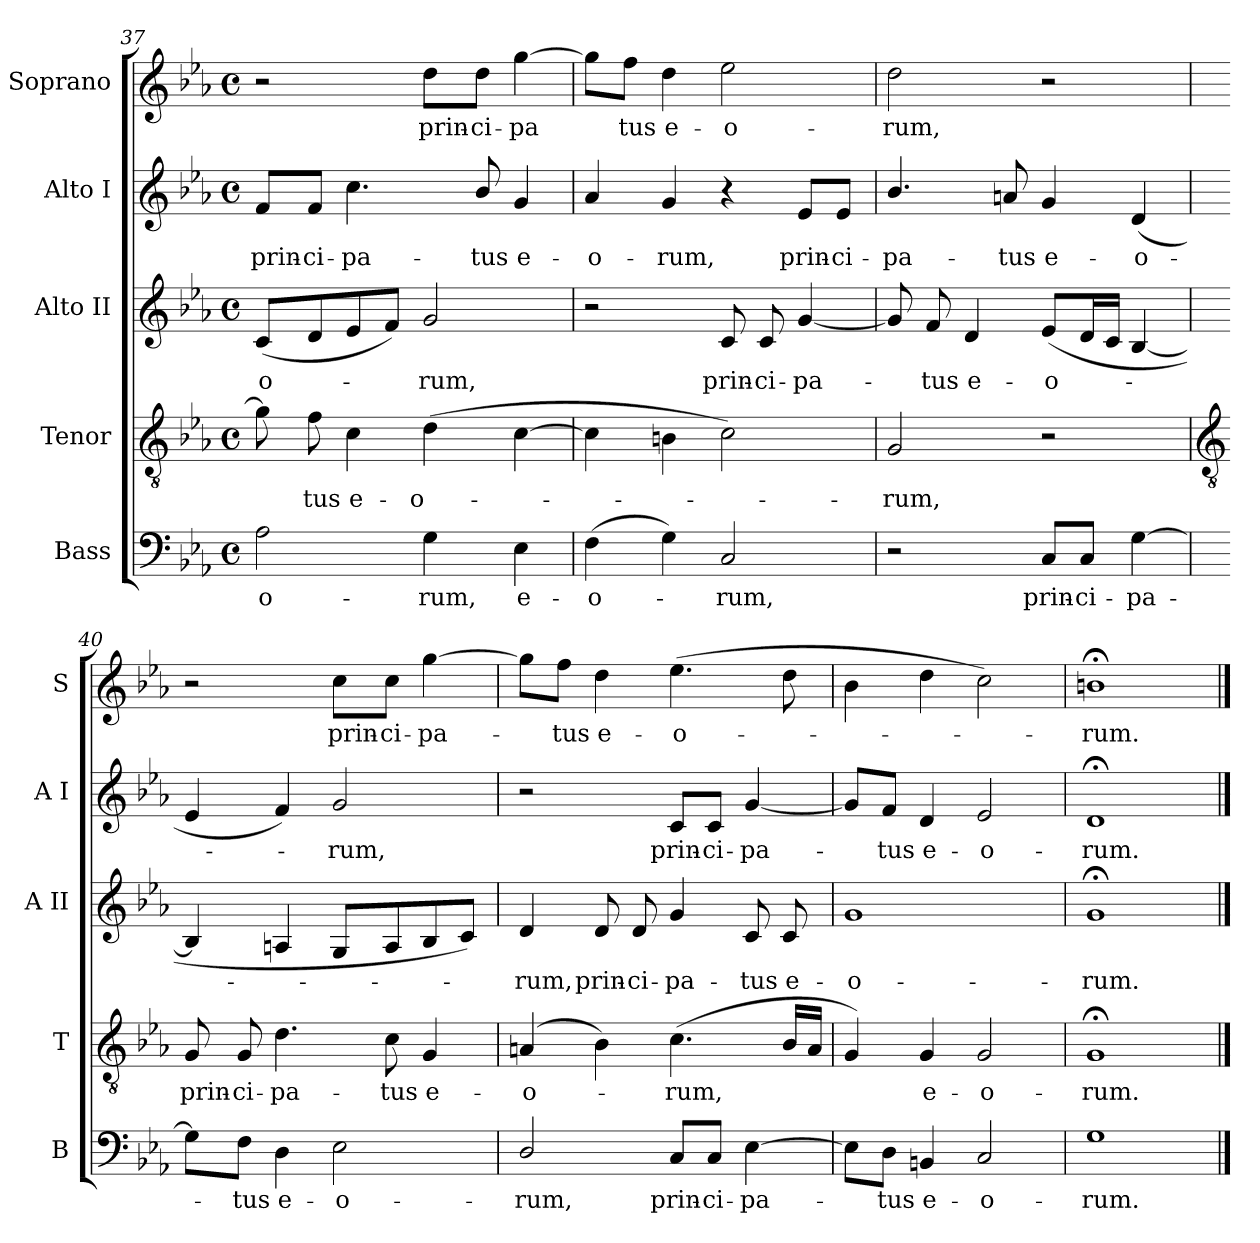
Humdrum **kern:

**kern	**text	**kern	**text	**kern	**text	**kern	**text	**kern	**text
*part5	*part5	*part4	*part4	*part3	*part3	*part2	*part2	*part1	*part1
*staff5	*staff5	*staff4	*staff4	*staff3	*staff3	*staff2	*staff2	*staff1	*staff1
*I"Bass	*	*I"Tenor	*	*I"Alto II	*	*I"Alto I	*	*I"Soprano	*
*I'B	*	*I'T	*	*I'A II	*	*I'A I	*	*I'S	*
*clefF4	*	*clefGv2	*	*clefG2	*	*clefG2	*	*clefG2	*
*k[b-e-a-]	*	*k[b-e-a-]	*	*k[b-e-a-]	*	*k[b-e-a-]	*	*k[b-e-a-]	*
*E-:	*	*E-:	*	*E-:	*	*E-:	*	*E-:	*
*M4/4	*	*M4/4	*	*M4/4	*	*M4/4	*	*M4/4	*
*met(c)	*	*met(c)	*	*met(c)	*	*met(c)	*	*met(c)	*
=37	=37	=37	=37	=37	=37	=37	=37	=37	=37
!	!LO:LY:b	!	!	!	!LO:LY:b	!	!LO:LY:b	!	!
2A-	-o-	8g]	.	(<8cL	-o-	8f/L	prin-	2r	.
!	!	!	!LO:LY:b	!	!	!	!LO:LY:b	!	!
.	.	8f	tus	8d	.	8f/J	-ci-	.	.
!	!	!	!LO:LY:b	!	!	!	!LO:LY:b	!	!
.	.	4c	e-	8e-	.	4.cc	-pa-	.	.
.	.	.	.	8fJ)	.	.	.	.	.
!	!LO:LY:b	!	!LO:LY:b	!	!LO:LY:b	!	!	!	!LO:LY:b
4G	-rum,	(>4d	-o-	2g	rum,	.	.	8dd\L	prin-
!	!	!	!	!	!	!	!LO:LY:b	!	!LO:LY:b
.	.	.	.	.	.	8b-/	-tus	8dd\J	-ci-
!	!LO:LY:b	!	!	!	!	!	!LO:LY:b	!	!LO:LY:b
4E-	e-	[4c	.	.	.	4g	e-	[4gg	-pa
=38	=38	=38	=38	=38	=38	=38	=38	=38	=38
!	!LO:LY:b	!	!	!	!	!	!LO:LY:b	!	!
(>4F	-o-	4c]	.	2r	.	4a-	-o-	8gg\L]	.
!	!	!	!	!	!	!	!	!	!LO:LY:b
.	.	.	.	.	.	.	.	8ff\J	tus
!	!	!	!	!	!	!	!LO:LY:b	!	!LO:LY:b
4G)	.	4Bn	.	.	.	4g	-rum,	4dd	e-
!	!LO:LY:b	!	!	!	!LO:LY:b	!	!	!	!LO:LY:b
2C	rum,	2c)	.	8c	prin-	4r	.	2ee-	-o-
!	!	!	!	!	!LO:LY:b	!	!	!	!
.	.	.	.	8c	-ci-	.	.	.	.
!	!	!	!	!	!LO:LY:b	!	!LO:LY:b	!	!
.	.	.	.	[4g	-pa-	8e-/L	prin-	.	.
!	!	!	!	!	!	!	!LO:LY:b	!	!
.	.	.	.	.	.	8e-/J	-ci-	.	.
=39	=39	=39	=39	=39	=39	=39	=39	=39	=39
!	!	!	!LO:LY:b	!	!	!	!LO:LY:b	!	!LO:LY:b
2r	.	2G	rum,	8g]	.	4.b-/	-pa-	2dd	-rum,
!	!	!	!	!	!LO:LY:b	!	!	!	!
.	.	.	.	8f	tus	.	.	.	.
!	!	!	!	!	!LO:LY:b	!	!	!	!
.	.	.	.	4d	e-	.	.	.	.
!	!	!	!	!	!	!	!LO:LY:b	!	!
.	.	.	.	.	.	8an	-tus	.	.
!	!LO:LY:b	!	!	!	!LO:LY:b	!	!LO:LY:b	!	!
8C/L	prin-	2r	.	(<8e-L	-o-	4g	e-	2r	.
!	!LO:LY:b	!	!	!	!	!	!	!	!
8C/J	-ci-	.	.	16dL	.	.	.	.	.
.	.	.	.	16cJJ	.	.	.	.	.
!	!LO:LY:b	!	!	!	!	!	!LO:LY:b	!	!
[4G	-pa-	.	.	[4B-	.	(<4d	-o-	.	.
!!LO:LB:g=z
=40	=40	=40	=40	=40	=40	=40	=40	=40	=40
*	*	*clefGv2	*	*	*	*	*	*	*
!	!	!	!LO:LY:b	!	!	!	!	!	!
8G\L]	.	8G	prin-	4B-]	.	4e-	.	2r	.
!	!LO:LY:b	!	!LO:LY:b	!	!	!	!	!	!
8F\J	tus	8G	-ci-	.	.	.	.	.	.
!	!LO:LY:b	!	!LO:LY:b	!	!	!	!	!	!
4D	e-	4.d	-pa-	4An	.	4f)	.	.	.
!	!LO:LY:b	!	!	!	!	!	!LO:LY:b	!	!LO:LY:b
2E-	-o-	.	.	8GL	.	2g	rum,	8cc\L	prin-
!	!	!	!LO:LY:b	!	!	!	!	!	!LO:LY:b
.	.	8c	-tus	8A	.	.	.	8cc\J	-ci-
!	!	!	!LO:LY:b	!	!	!	!	!	!LO:LY:b
.	.	4G	e-	8B-	.	.	.	[4gg	-pa-
.	.	.	.	8cJ)	.	.	.	.	.
=41	=41	=41	=41	=41	=41	=41	=41	=41	=41
!	!LO:LY:b	!	!LO:LY:b	!	!LO:LY:b	!	!	!	!
2D/	-rum,	(<4An	-o-	4d	rum,	2r	.	8gg\L]	.
!	!	!	!	!	!	!	!	!	!LO:LY:b
.	.	.	.	.	.	.	.	8ff\J	tus
!	!	!	!	!	!LO:LY:b	!	!	!	!LO:LY:b
.	.	4B-)	.	8d	prin-	.	.	4dd	e-
!	!	!	!	!	!LO:LY:b	!	!	!	!
.	.	.	.	8d	-ci-	.	.	.	.
!	!LO:LY:b	!	!LO:LY:b	!	!LO:LY:b	!	!LO:LY:b	!	!LO:LY:b
8C/L	prin-	(<4.c	rum,	4g	-pa-	8c/L	prin-	(>4.ee-	-o-
!	!LO:LY:b	!	!	!	!	!	!LO:LY:b	!	!
8C/J	-ci-	.	.	.	.	8c/J	-ci-	.	.
!	!LO:LY:b	!	!	!	!LO:LY:b	!	!LO:LY:b	!	!
[4E-	-pa-	.	.	8c	-tus	[4g	-pa-	.	.
!	!	!	!	!	!LO:LY:b	!	!	!	!
.	.	16B-LL	.	8c	e-	.	.	8dd	.
.	.	16AJJ	.	.	.	.	.	.	.
=42	=42	=42	=42	=42	=42	=42	=42	=42	=42
!	!	!	!	!	!LO:LY:b	!	!	!	!
8E-\L]	.	4G)	.	1g	-o-	8g/L]	.	4b-	.
!	!LO:LY:b	!	!	!	!	!	!LO:LY:b	!	!
8D\J	tus	.	.	.	.	8f/J	tus	.	.
!	!LO:LY:b	!	!LO:LY:b	!	!	!	!LO:LY:b	!	!
4BBn	e-	4G	e-	.	.	4d	e-	4dd	.
!	!LO:LY:b	!	!LO:LY:b	!	!	!	!LO:LY:b	!	!
2C	-o-	2G	-o-	.	.	2e-	-o-	2cc)	.
=43	=43	=43	=43	=43	=43	=43	=43	=43	=43
!	!LO:LY:b	!	!LO:LY:b	!	!LO:LY:b	!	!LO:LY:b	!	!LO:LY:b
1G	-rum.	1G;<	-rum.	1g;<	-rum.	1d;<	-rum.	1bn;<	rum.
==	==	==	==	==	==	==	==	==	==
*-	*-	*-	*-	*-	*-	*-	*-	*-	*-
